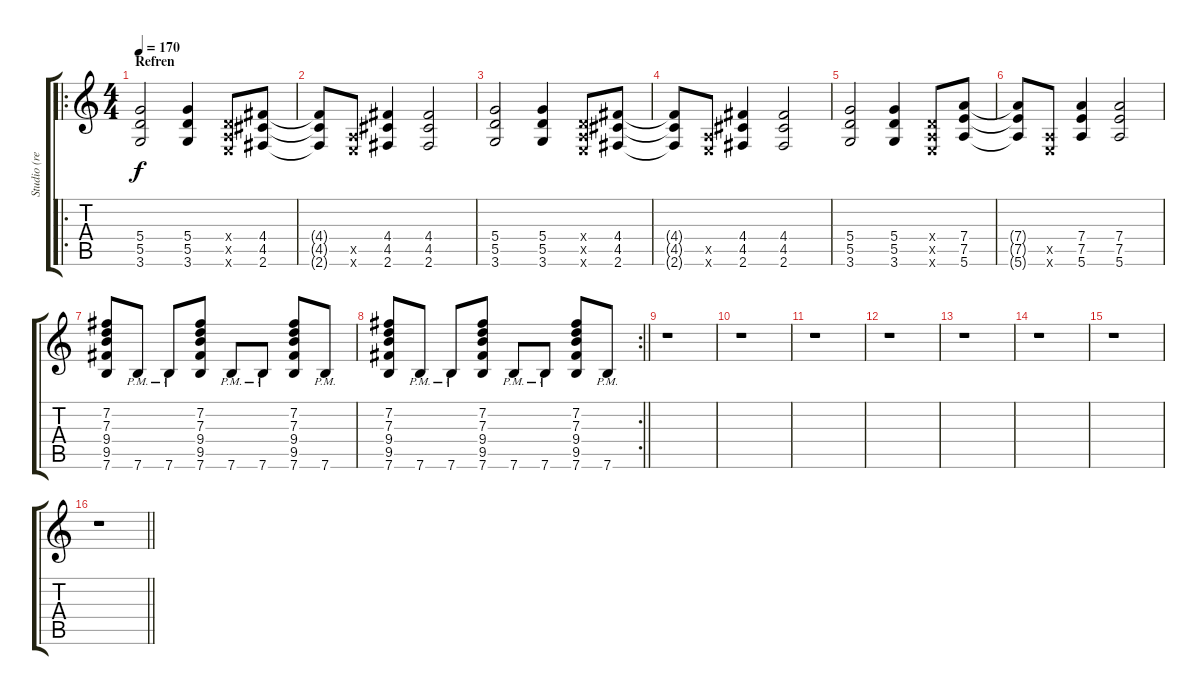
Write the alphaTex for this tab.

\track ("Studio (refren) Gitara" "Studio (re") {instrument overdrivenguitar}
\staff {score tabs}
\tuning (E4 B3 G3 D3 A2 E2) {hide}
\ro
\ts (4 4)
\section ("" "Refren")
\tempo 170
\clef g2
\ks c
(5.4 5.5 3.6).2{dy f} (5.4 5.5 3.6).4 (0.4{x} 0.5{x} 0.6{x}).8 (4.4 4.5 2.6).8 |
(4.4{t} 4.5{t} 2.6{t}).8 (0.5{x} 0.6{x}).8 (4.4 4.5 2.6).4 (4.4 4.5 2.6).2 |
(5.4 5.5 3.6).2 (5.4 5.5 3.6).4 (0.4{x} 0.5{x} 0.6{x}).8 (4.4 4.5 2.6).8 |
(4.4{t} 4.5{t} 2.6{t}).8 (0.5{x} 0.6{x}).8 (4.4 4.5 2.6).4 (4.4 4.5 2.6).2 |
(5.4 5.5 3.6).2 (5.4 5.5 3.6).4 (0.4{x} 0.5{x} 0.6{x}).8 (7.4 7.5 5.6).8 |
(7.4{t} 7.5{t} 5.6{t}).8 (0.5{x} 0.6{x}).8 (7.4 7.5 5.6).4 (7.4 7.5 5.6).2 |
(7.2 7.3 9.4 9.5 7.6).8 7.6{pm}.8 7.6{pm}.8 (7.2 7.3 9.4 9.5 7.6).8 7.6{pm}.8 7.6{pm}.8 (7.2 7.3 9.4 9.5 7.6).8 7.6{pm}.8 |
\rc 2
\barLineRight lightlight
(7.2 7.3 9.4 9.5 7.6).8 7.6{pm}.8 7.6{pm}.8 (7.2 7.3 9.4 9.5 7.6).8 7.6{pm}.8 7.6{pm}.8 (7.2 7.3 9.4 9.5 7.6).8 7.6{pm}.8 |
r.1 |
r.1 |
r.1 |
r.1 |
r.1 |
r.1 |
r.1 |
\barLineRight lightlight
r.1
